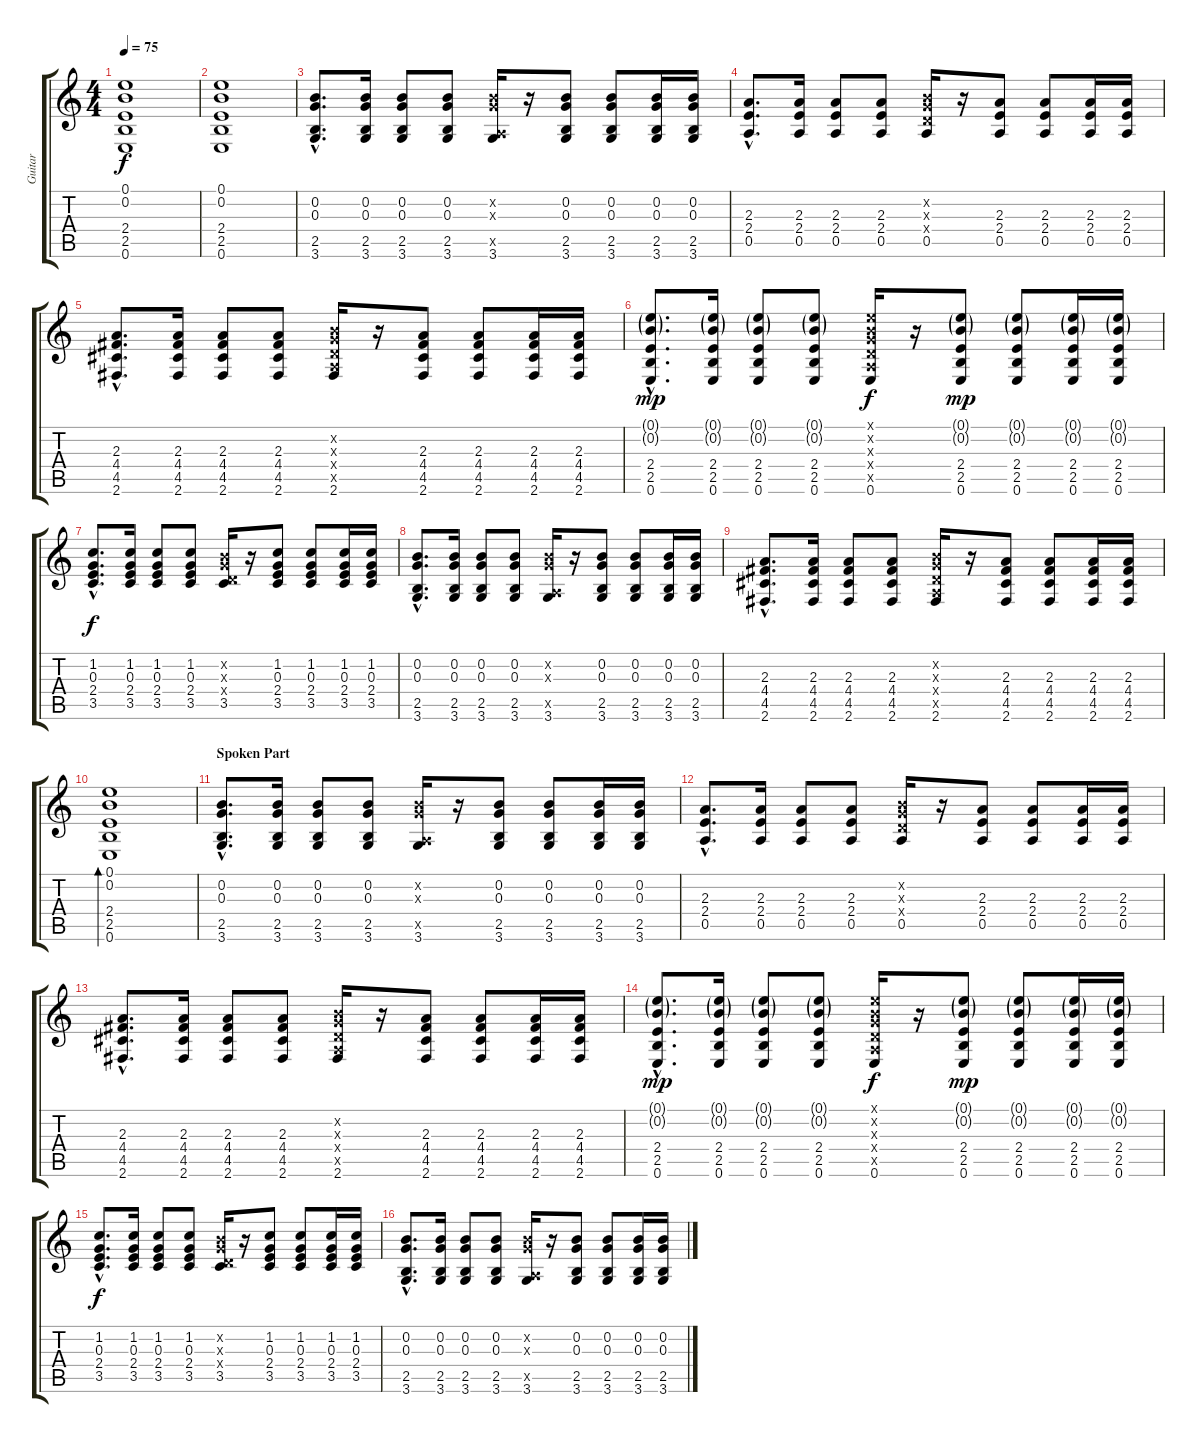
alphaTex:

\track ("Guitar" "Guitar") {instrument acousticguitarsteel}
\staff {score tabs}
\tuning (E4 B3 G3 D3 A2 E2) {hide}
\ts (4 4)
\tempo 75
\clef g2
\ks c
(0.1 0.2 2.4 2.5 0.6).1{dy f} |
(0.1 0.2 2.4 2.5 0.6).1 |
(0.2{hac} 0.3{hac} 2.5{hac} 3.6{hac}).8{d volume 13} (0.2 0.3 2.5 3.6).16 (0.2 0.3 2.5 3.6).8 (0.2 0.3 2.5 3.6).8 (0.2{x} 0.3{x} 0.5{x} 3.6).16 r.16 (0.2 0.3 2.5 3.6).8 (0.2 0.3 2.5 3.6).8 (0.2 0.3 2.5 3.6).16 (0.2 0.3 2.5 3.6).16 |
(2.3{hac} 2.4{hac} 0.5{hac}).8{d} (2.3 2.4 0.5).16 (2.3 2.4 0.5).8 (2.3 2.4 0.5).8 (0.2{x} 0.3{x} 0.4{x} 0.5).16 r.16 (2.3 2.4 0.5).8 (2.3 2.4 0.5).8 (2.3 2.4 0.5).16 (2.3 2.4 0.5).16 |
(2.3{hac} 4.4{hac} 4.5{hac} 2.6{hac}).8{d} (2.3 4.4 4.5 2.6).16 (2.3 4.4 4.5 2.6).8 (2.3 4.4 4.5 2.6).8 (0.2{x} 0.3{x} 0.4{x} 0.5{x} 2.6).16 r.16 (2.3 4.4 4.5 2.6).8 (2.3 4.4 4.5 2.6).8 (2.3 4.4 4.5 2.6).16 (2.3 4.4 4.5 2.6).16 |
(0.1{g hac} 0.2{g hac} 2.4{hac} 2.5{hac} 0.6{hac}).8{d dy mp} (0.1{g} 0.2{g} 2.4 2.5 0.6).16 (0.1{g} 0.2{g} 2.4 2.5 0.6).8 (0.1{g} 0.2{g} 2.4 2.5 0.6).8 (0.1{x} 0.2{x} 0.3{x} 0.4{x} 0.5{x} 0.6).16{dy f} r.16 (0.1{g} 0.2{g} 2.4 2.5 0.6).8{dy mp} (0.1{g} 0.2{g} 2.4 2.5 0.6).8 (0.1{g} 0.2{g} 2.4 2.5 0.6).16 (0.1{g} 0.2{g} 2.4 2.5 0.6).16 |
(1.2{hac} 0.3{hac} 2.4{hac} 3.5{hac}).8{d dy f} (1.2 0.3 2.4 3.5).16 (1.2 0.3 2.4 3.5).8 (1.2 0.3 2.4 3.5).8 (0.2{x} 0.3{x} 0.4{x} 3.5).16 r.16 (1.2 0.3 2.4 3.5).8 (1.2 0.3 2.4 3.5).8 (1.2 0.3 2.4 3.5).16 (1.2 0.3 2.4 3.5).16 |
(0.2{hac} 0.3{hac} 2.5{hac} 3.6{hac}).8{d} (0.2 0.3 2.5 3.6).16 (0.2 0.3 2.5 3.6).8 (0.2 0.3 2.5 3.6).8 (0.2{x} 0.3{x} 0.5{x} 3.6).16 r.16 (0.2 0.3 2.5 3.6).8 (0.2 0.3 2.5 3.6).8 (0.2 0.3 2.5 3.6).16 (0.2 0.3 2.5 3.6).16 |
(2.3{hac} 4.4{hac} 4.5{hac} 2.6{hac}).8{d} (2.3 4.4 4.5 2.6).16 (2.3 4.4 4.5 2.6).8 (2.3 4.4 4.5 2.6).8 (0.2{x} 0.3{x} 0.4{x} 0.5{x} 2.6).16 r.16 (2.3 4.4 4.5 2.6).8 (2.3 4.4 4.5 2.6).8 (2.3 4.4 4.5 2.6).16 (2.3 4.4 4.5 2.6).16 |
(0.1 0.2 2.4 2.5 0.6).1{bd 240} |
\section ("" "Spoken Part")
(0.2{hac} 0.3{hac} 2.5{hac} 3.6{hac}).8{d volume 13} (0.2 0.3 2.5 3.6).16 (0.2 0.3 2.5 3.6).8 (0.2 0.3 2.5 3.6).8 (0.2{x} 0.3{x} 0.5{x} 3.6).16 r.16 (0.2 0.3 2.5 3.6).8 (0.2 0.3 2.5 3.6).8 (0.2 0.3 2.5 3.6).16 (0.2 0.3 2.5 3.6).16 |
(2.3{hac} 2.4{hac} 0.5{hac}).8{d} (2.3 2.4 0.5).16 (2.3 2.4 0.5).8 (2.3 2.4 0.5).8 (0.2{x} 0.3{x} 0.4{x} 0.5).16 r.16 (2.3 2.4 0.5).8 (2.3 2.4 0.5).8 (2.3 2.4 0.5).16 (2.3 2.4 0.5).16 |
(2.3{hac} 4.4{hac} 4.5{hac} 2.6{hac}).8{d} (2.3 4.4 4.5 2.6).16 (2.3 4.4 4.5 2.6).8 (2.3 4.4 4.5 2.6).8 (0.2{x} 0.3{x} 0.4{x} 0.5{x} 2.6).16 r.16 (2.3 4.4 4.5 2.6).8 (2.3 4.4 4.5 2.6).8 (2.3 4.4 4.5 2.6).16 (2.3 4.4 4.5 2.6).16 |
(0.1{g hac} 0.2{g hac} 2.4{hac} 2.5{hac} 0.6{hac}).8{d dy mp} (0.1{g} 0.2{g} 2.4 2.5 0.6).16 (0.1{g} 0.2{g} 2.4 2.5 0.6).8 (0.1{g} 0.2{g} 2.4 2.5 0.6).8 (0.1{x} 0.2{x} 0.3{x} 0.4{x} 0.5{x} 0.6).16{dy f} r.16 (0.1{g} 0.2{g} 2.4 2.5 0.6).8{dy mp} (0.1{g} 0.2{g} 2.4 2.5 0.6).8 (0.1{g} 0.2{g} 2.4 2.5 0.6).16 (0.1{g} 0.2{g} 2.4 2.5 0.6).16 |
(1.2{hac} 0.3{hac} 2.4{hac} 3.5{hac}).8{d dy f} (1.2 0.3 2.4 3.5).16 (1.2 0.3 2.4 3.5).8 (1.2 0.3 2.4 3.5).8 (0.2{x} 0.3{x} 0.4{x} 3.5).16 r.16 (1.2 0.3 2.4 3.5).8 (1.2 0.3 2.4 3.5).8 (1.2 0.3 2.4 3.5).16 (1.2 0.3 2.4 3.5).16 |
(0.2{hac} 0.3{hac} 2.5{hac} 3.6{hac}).8{d} (0.2 0.3 2.5 3.6).16 (0.2 0.3 2.5 3.6).8 (0.2 0.3 2.5 3.6).8 (0.2{x} 0.3{x} 0.5{x} 3.6).16 r.16 (0.2 0.3 2.5 3.6).8 (0.2 0.3 2.5 3.6).8 (0.2 0.3 2.5 3.6).16 (0.2 0.3 2.5 3.6).16
